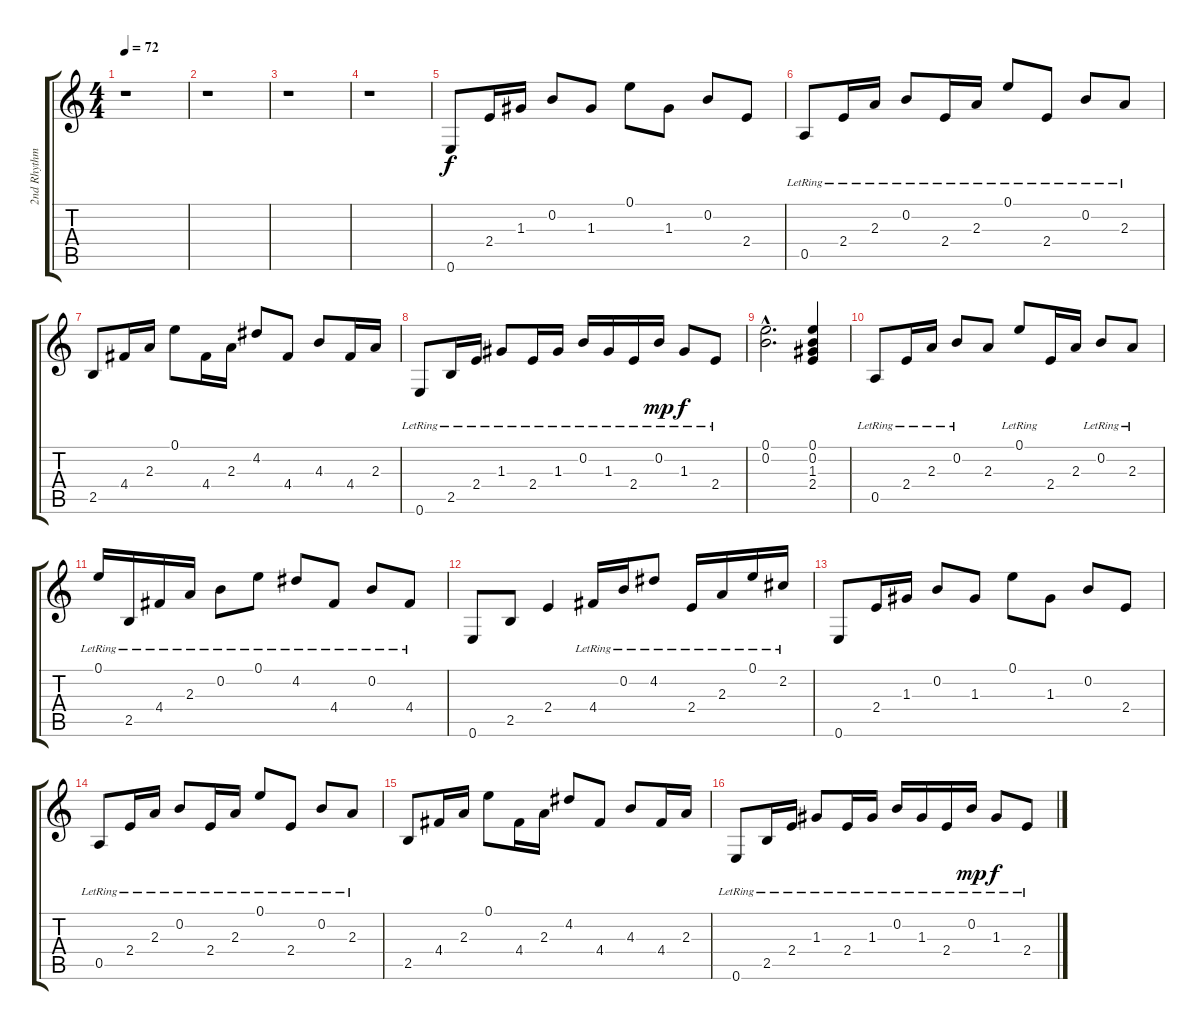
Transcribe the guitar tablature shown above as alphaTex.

\track ("2nd Rhythm " "2nd Rhythm") {instrument acousticguitarsteel}
\staff {score tabs}
\tuning (E4 B3 G3 D3 A2 E2) {hide}
\ts (4 4)
\tempo 72
\clef g2
\ks c
r.1{dy f instrument acousticguitarsteel} |
r.1 |
r.1 |
r.1 |
0.6.8 2.4.16 1.3.16 0.2.8 1.3.8 0.1.8 1.3.8 0.2.8 2.4.8 |
0.5{lr}.8 2.4{lr}.16 2.3{lr}.16 0.2{lr}.8 2.4{lr}.16 2.3{lr}.16 0.1{lr}.8 2.4{lr}.8 0.2{lr}.8 2.3{lr}.8 |
2.5.8 4.4.16 2.3.16 0.1.8 4.4.16 2.3.16 4.2.8 4.4.8 4.3.8 4.4.16 2.3.16 |
0.6{lr}.8 2.5{lr}.16 2.4{lr}.16 1.3{lr}.8 2.4{lr}.16 1.3{lr}.16 0.2{lr}.16 1.3{lr}.16 2.4{lr}.16 0.2{lr}.16{dy mp} 1.3{lr}.8{dy f} 2.4{lr}.8 |
(0.1{hac} 0.2{hac}).2{d} (0.1 0.2 1.3 2.4).4 |
0.5{lr}.8 2.4{lr}.16 2.3{lr}.16 0.2{lr}.8 2.3.8 0.1{lr}.8 2.4.16 2.3.16 0.2{lr}.8 2.3{lr}.8 |
0.1{lr}.16 2.5{lr}.16 4.4{lr}.16 2.3{lr}.16 0.2{lr}.8 0.1{lr}.8 4.2{lr}.8 4.4{lr}.8 0.2{lr}.8 4.4{lr}.8 |
0.6.8 2.5.8 2.4.4 4.4{lr}.16 0.2{lr}.16 4.2{lr}.8 2.4{lr}.16 2.3{lr}.16 0.1{lr}.16 2.2{lr}.16 |
0.6.8 2.4.16 1.3.16 0.2.8 1.3.8 0.1.8 1.3.8 0.2.8 2.4.8 |
0.5{lr}.8 2.4{lr}.16 2.3{lr}.16 0.2{lr}.8 2.4{lr}.16 2.3{lr}.16 0.1{lr}.8 2.4{lr}.8 0.2{lr}.8 2.3{lr}.8 |
2.5.8 4.4.16 2.3.16 0.1.8 4.4.16 2.3.16 4.2.8 4.4.8 4.3.8 4.4.16 2.3.16 |
0.6{lr}.8 2.5{lr}.16 2.4{lr}.16 1.3{lr}.8 2.4{lr}.16 1.3{lr}.16 0.2{lr}.16 1.3{lr}.16 2.4{lr}.16 0.2{lr}.16{dy mp} 1.3{lr}.8{dy f} 2.4{lr}.8
